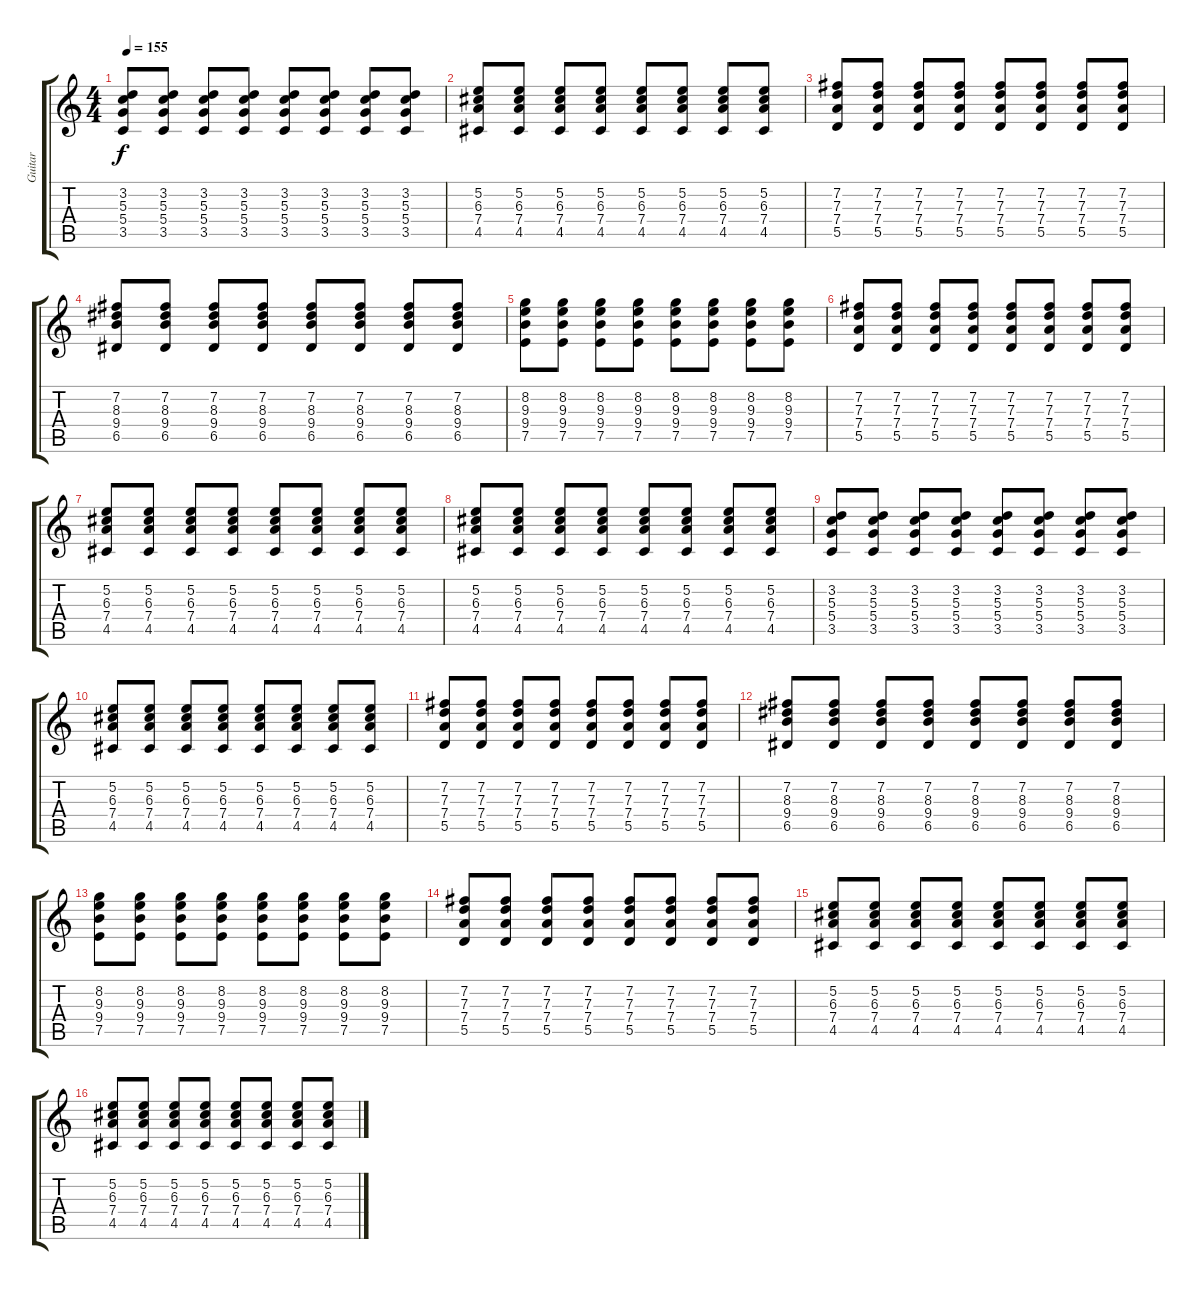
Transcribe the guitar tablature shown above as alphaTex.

\track ("Guitar " "Guitar ") {instrument distortionguitar}
\staff {score tabs}
\tuning (E4 B3 G3 D3 A2 E2) {hide}
\ts (4 4)
\tempo 155
\clef g2
\ks c
(3.2 5.3 5.4 3.5).8{dy f instrument distortionguitar} (3.2 5.3 5.4 3.5).8 (3.2 5.3 5.4 3.5).8 (3.2 5.3 5.4 3.5).8 (3.2 5.3 5.4 3.5).8 (3.2 5.3 5.4 3.5).8 (3.2 5.3 5.4 3.5).8 (3.2 5.3 5.4 3.5).8 |
(5.2 6.3 7.4 4.5).8 (5.2 6.3 7.4 4.5).8 (5.2 6.3 7.4 4.5).8 (5.2 6.3 7.4 4.5).8 (5.2 6.3 7.4 4.5).8 (5.2 6.3 7.4 4.5).8 (5.2 6.3 7.4 4.5).8 (5.2 6.3 7.4 4.5).8 |
(7.2 7.3 7.4 5.5).8 (7.2 7.3 7.4 5.5).8 (7.2 7.3 7.4 5.5).8 (7.2 7.3 7.4 5.5).8 (7.2 7.3 7.4 5.5).8 (7.2 7.3 7.4 5.5).8 (7.2 7.3 7.4 5.5).8 (7.2 7.3 7.4 5.5).8 |
(7.2 8.3 9.4 6.5).8 (7.2 8.3 9.4 6.5).8 (7.2 8.3 9.4 6.5).8 (7.2 8.3 9.4 6.5).8 (7.2 8.3 9.4 6.5).8 (7.2 8.3 9.4 6.5).8 (7.2 8.3 9.4 6.5).8 (7.2 8.3 9.4 6.5).8 |
(8.2 9.3 9.4 7.5).8 (8.2 9.3 9.4 7.5).8 (8.2 9.3 9.4 7.5).8 (8.2 9.3 9.4 7.5).8 (8.2 9.3 9.4 7.5).8 (8.2 9.3 9.4 7.5).8 (8.2 9.3 9.4 7.5).8 (8.2 9.3 9.4 7.5).8 |
(7.2 7.3 7.4 5.5).8 (7.2 7.3 7.4 5.5).8 (7.2 7.3 7.4 5.5).8 (7.2 7.3 7.4 5.5).8 (7.2 7.3 7.4 5.5).8 (7.2 7.3 7.4 5.5).8 (7.2 7.3 7.4 5.5).8 (7.2 7.3 7.4 5.5).8 |
(5.2 6.3 7.4 4.5).8 (5.2 6.3 7.4 4.5).8 (5.2 6.3 7.4 4.5).8 (5.2 6.3 7.4 4.5).8 (5.2 6.3 7.4 4.5).8 (5.2 6.3 7.4 4.5).8 (5.2 6.3 7.4 4.5).8 (5.2 6.3 7.4 4.5).8 |
(5.2 6.3 7.4 4.5).8 (5.2 6.3 7.4 4.5).8 (5.2 6.3 7.4 4.5).8 (5.2 6.3 7.4 4.5).8 (5.2 6.3 7.4 4.5).8 (5.2 6.3 7.4 4.5).8 (5.2 6.3 7.4 4.5).8 (5.2 6.3 7.4 4.5).8 |
(3.2 5.3 5.4 3.5).8 (3.2 5.3 5.4 3.5).8 (3.2 5.3 5.4 3.5).8 (3.2 5.3 5.4 3.5).8 (3.2 5.3 5.4 3.5).8 (3.2 5.3 5.4 3.5).8 (3.2 5.3 5.4 3.5).8 (3.2 5.3 5.4 3.5).8 |
(5.2 6.3 7.4 4.5).8 (5.2 6.3 7.4 4.5).8 (5.2 6.3 7.4 4.5).8 (5.2 6.3 7.4 4.5).8 (5.2 6.3 7.4 4.5).8 (5.2 6.3 7.4 4.5).8 (5.2 6.3 7.4 4.5).8 (5.2 6.3 7.4 4.5).8 |
(7.2 7.3 7.4 5.5).8 (7.2 7.3 7.4 5.5).8 (7.2 7.3 7.4 5.5).8 (7.2 7.3 7.4 5.5).8 (7.2 7.3 7.4 5.5).8 (7.2 7.3 7.4 5.5).8 (7.2 7.3 7.4 5.5).8 (7.2 7.3 7.4 5.5).8 |
(7.2 8.3 9.4 6.5).8 (7.2 8.3 9.4 6.5).8 (7.2 8.3 9.4 6.5).8 (7.2 8.3 9.4 6.5).8 (7.2 8.3 9.4 6.5).8 (7.2 8.3 9.4 6.5).8 (7.2 8.3 9.4 6.5).8 (7.2 8.3 9.4 6.5).8 |
(8.2 9.3 9.4 7.5).8 (8.2 9.3 9.4 7.5).8 (8.2 9.3 9.4 7.5).8 (8.2 9.3 9.4 7.5).8 (8.2 9.3 9.4 7.5).8 (8.2 9.3 9.4 7.5).8 (8.2 9.3 9.4 7.5).8 (8.2 9.3 9.4 7.5).8 |
(7.2 7.3 7.4 5.5).8 (7.2 7.3 7.4 5.5).8 (7.2 7.3 7.4 5.5).8 (7.2 7.3 7.4 5.5).8 (7.2 7.3 7.4 5.5).8 (7.2 7.3 7.4 5.5).8 (7.2 7.3 7.4 5.5).8 (7.2 7.3 7.4 5.5).8 |
(5.2 6.3 7.4 4.5).8 (5.2 6.3 7.4 4.5).8 (5.2 6.3 7.4 4.5).8 (5.2 6.3 7.4 4.5).8 (5.2 6.3 7.4 4.5).8 (5.2 6.3 7.4 4.5).8 (5.2 6.3 7.4 4.5).8 (5.2 6.3 7.4 4.5).8 |
(5.2 6.3 7.4 4.5).8 (5.2 6.3 7.4 4.5).8 (5.2 6.3 7.4 4.5).8 (5.2 6.3 7.4 4.5).8 (5.2 6.3 7.4 4.5).8 (5.2 6.3 7.4 4.5).8 (5.2 6.3 7.4 4.5).8 (5.2 6.3 7.4 4.5).8
